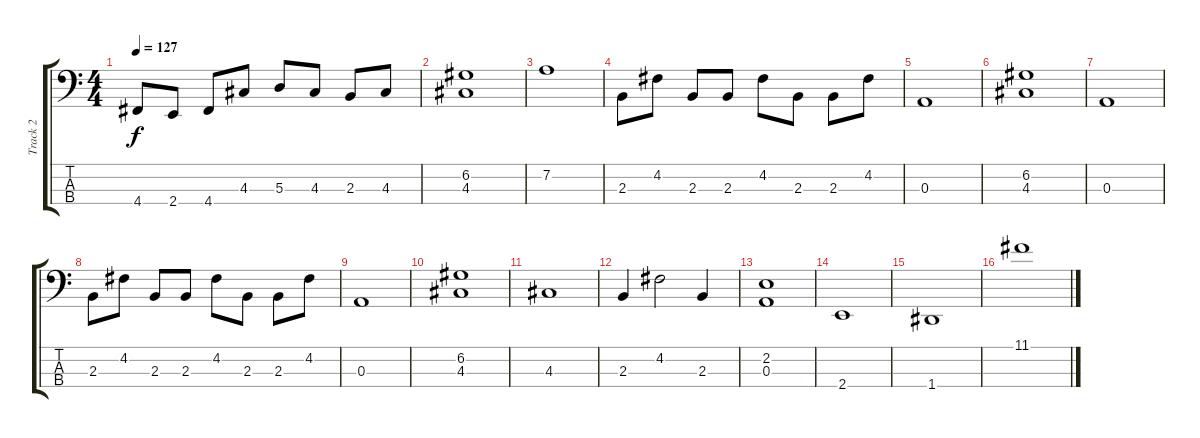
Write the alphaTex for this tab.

\track ("Track 2" "Track 2") {instrument electricbassfinger}
\staff {score tabs}
\tuning (G2 D2 A1 D1) {hide}
\ts (4 4)
\tempo 127
\clef f4
\ks c
4.4.8{dy f} 2.4.8 4.4.8 4.3.8 5.3.8 4.3.8 2.3.8 4.3.8 |
(6.2 4.3).1 |
7.2.1 |
2.3.8 4.2.8 2.3.8 2.3.8 4.2.8 2.3.8 2.3.8 4.2.8 |
0.3.1 |
(6.2 4.3).1 |
0.3.1 |
2.3.8 4.2.8 2.3.8 2.3.8 4.2.8 2.3.8 2.3.8 4.2.8 |
0.3.1 |
(6.2 4.3).1 |
4.3.1 |
2.3.4 4.2.2 2.3.4 |
(2.2 0.3).1 |
2.4.1 |
1.4.1 |
11.1.1
